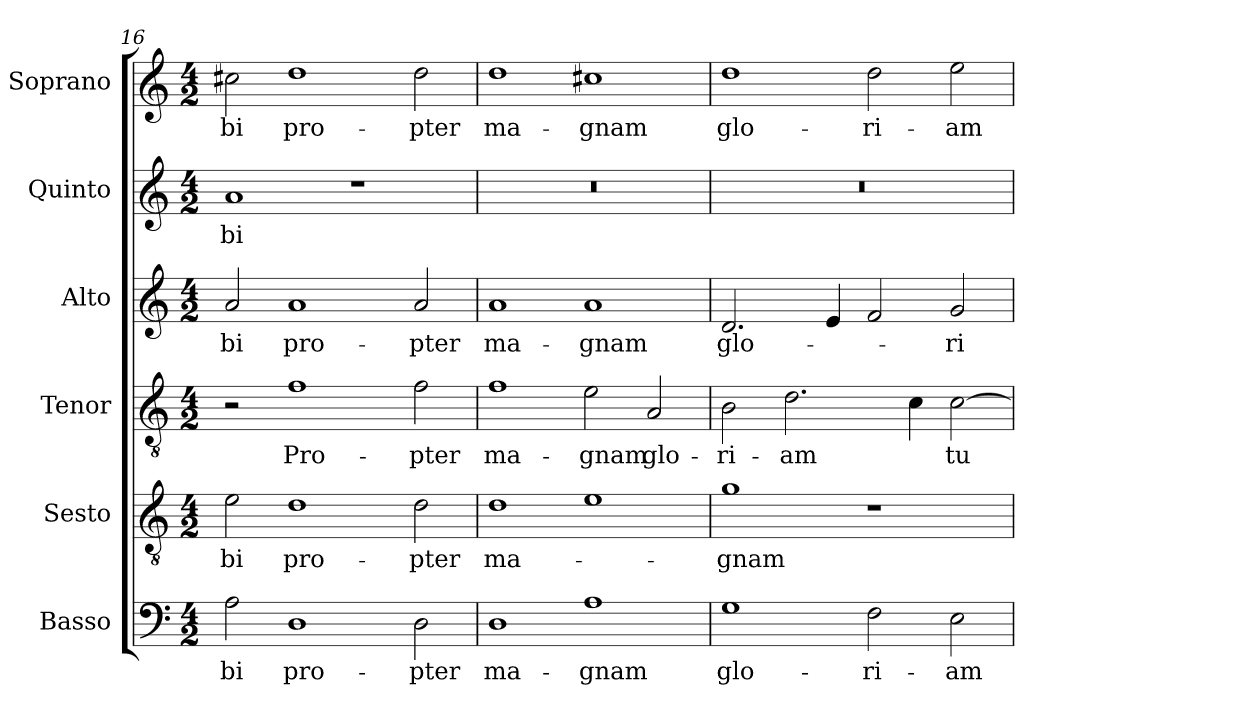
**kern	**text	**kern	**text	**kern	**text	**kern	**text	**kern	**text	**kern	**text
*part6	*part6	*part5	*part5	*part4	*part4	*part3	*part3	*part2	*part2	*part1	*part1
*staff6	*staff6	*staff5	*staff5	*staff4	*staff4	*staff3	*staff3	*staff2	*staff2	*staff1	*staff1
*I"Basso	*	*I"Sesto	*	*I"Tenor	*	*I"Alto	*	*I"Quinto	*	*I"Soprano	*
*	*	*I'T.	*	*I'T.	*	*I'A.	*	*	*	*I'Sop.	*
*clefF4	*	*clefGv2	*	*clefGv2	*	*clefG2	*	*clefG2	*	*clefG2	*
*	*	*ITrd7c12	*	*ITrd7c12	*	*	*	*	*	*	*
*k[]	*	*k[]	*	*k[]	*	*k[]	*	*k[]	*	*k[]	*
*C:	*	*C:	*	*C:	*	*C:	*	*C:	*	*C:	*
*M4/2	*	*M4/2	*	*M4/2	*	*M4/2	*	*M4/2	*	*M4/2	*
=16	=16	=16	=16	=16	=16	=16	=16	=16	=16	=16	=16
!	!LO:LY:b:color=#000000	!	!	!	!	!	!	!	!	!	!
!	!	!	!LO:LY:b:color=#000000	!	!	!	!	!	!	!	!
!	!	!	!	!	!	!	!LO:LY:b:color=#000000	!	!	!	!
!	!	!	!	!	!	!	!	!	!LO:LY:b:color=#000000	!	!
!	!	!	!	!	!	!	!	!	!	!	!LO:LY:b:color=#000000
2Ai\	-bi	2Ei\	-bi	2r	.	2ai/	-bi	1ai	-bi	2cc#Xi\	-bi
!	!LO:LY:b:color=#000000	!	!	!	!	!	!	!	!	!	!
!	!	!	!LO:LY:b:color=#000000	!	!	!	!	!	!	!	!
!	!	!	!	!	!LO:LY:b:color=#000000	!	!	!	!	!	!
!	!	!	!	!	!	!	!LO:LY:b:color=#000000	!	!	!	!
!	!	!	!	!	!	!	!	!	!	!	!LO:LY:b:color=#000000
1Di	pro-	1Di	pro-	1Fi	Pro-	1ai	pro-	.	.	1ddi	pro-
.	.	.	.	.	.	.	.	1r	.	.	.
!	!LO:LY:b:color=#000000	!	!	!	!	!	!	!	!	!	!
!	!	!	!LO:LY:b:color=#000000	!	!	!	!	!	!	!	!
!	!	!	!	!	!LO:LY:b:color=#000000	!	!	!	!	!	!
!	!	!	!	!	!	!	!LO:LY:b:color=#000000	!	!	!	!
!	!	!	!	!	!	!	!	!	!	!	!LO:LY:b:color=#000000
2Di\	-pter	2Di\	-pter	2Fi\	-pter	2ai/	-pter	.	.	2ddi\	-pter
=17	=17	=17	=17	=17	=17	=17	=17	=17	=17	=17	=17
!	!LO:LY:b:color=#000000	!	!	!	!	!	!	!	!	!	!
!	!	!	!LO:LY:b:color=#000000	!	!	!	!	!	!	!	!
!	!	!	!	!	!LO:LY:b:color=#000000	!	!	!	!	!	!
!	!	!	!	!	!	!	!LO:LY:b:color=#000000	!LO:N:vis=1	!	!	!
!	!	!	!	!	!	!	!	!	!	!	!LO:LY:b:color=#000000
1Di	ma-	1Di	ma-	1Fi	ma-	1ai	ma-	0r	.	1ddi	ma-
!	!LO:LY:b:color=#000000	!	!	!	!	!	!	!	!	!	!
!	!	!	!	!	!LO:LY:b:color=#000000	!	!	!	!	!	!
!	!	!	!	!	!	!	!LO:LY:b:color=#000000	!	!	!	!
!	!	!	!	!	!	!	!	!	!	!	!LO:LY:b:color=#000000
1Ai	-gnam	1Ei	.	2Ei\	-gnam	1ai	-gnam	.	.	1cc#Xi	-gnam
!	!	!	!	!	!LO:LY:b:color=#000000	!	!	!	!	!	!
.	.	.	.	2AAi/	glo-	.	.	.	.	.	.
!!LO:LB:g=z
=18	=18	=18	=18	=18	=18	=18	=18	=18	=18	=18	=18
!	!LO:LY:b:color=#000000	!	!	!	!	!	!	!	!	!	!
!	!	!	!LO:LY:b:color=#000000	!	!	!	!	!	!	!	!
!	!	!	!	!	!LO:LY:b:color=#000000	!	!	!	!	!	!
!	!	!	!	!	!	!	!LO:LY:b:color=#000000	!LO:N:vis=1	!	!	!
!	!	!	!	!	!	!	!	!	!	!	!LO:LY:b:color=#000000
1Gi	glo-	1Gi	-gnam	2BBi\	-ri-	2.di/	glo-	0r	.	1ddi	glo-
!	!	!	!	!	!LO:LY:b:color=#000000	!	!	!	!	!	!
.	.	.	.	2.Di\	-am	.	.	.	.	.	.
.	.	.	.	.	.	4ei/	.	.	.	.	.
!	!LO:LY:b:color=#000000	!	!	!	!	!	!	!	!	!	!
!	!	!	!	!	!	!	!	!	!	!	!LO:LY:b:color=#000000
2Fi\	-ri-	1r	.	.	.	2fi/	.	.	.	2ddi\	-ri-
.	.	.	.	4Ci\	.	.	.	.	.	.	.
!	!LO:LY:b:color=#000000	!	!	!	!	!	!	!	!	!	!
!	!	!	!	!	!LO:LY:b:color=#000000	!	!	!	!	!	!
!	!	!	!	!	!	!	!LO:LY:b:color=#000000	!	!	!	!
!	!	!	!	!	!	!	!	!	!	!	!LO:LY:b:color=#000000
2Ei\	-am	.	.	[2Ci\	tu-	2gi/	-ri-	.	.	2eei\	-am
=	=	=	=	=	=	=	=	=	=	=	=
*-	*-	*-	*-	*-	*-	*-	*-	*-	*-	*-	*-
